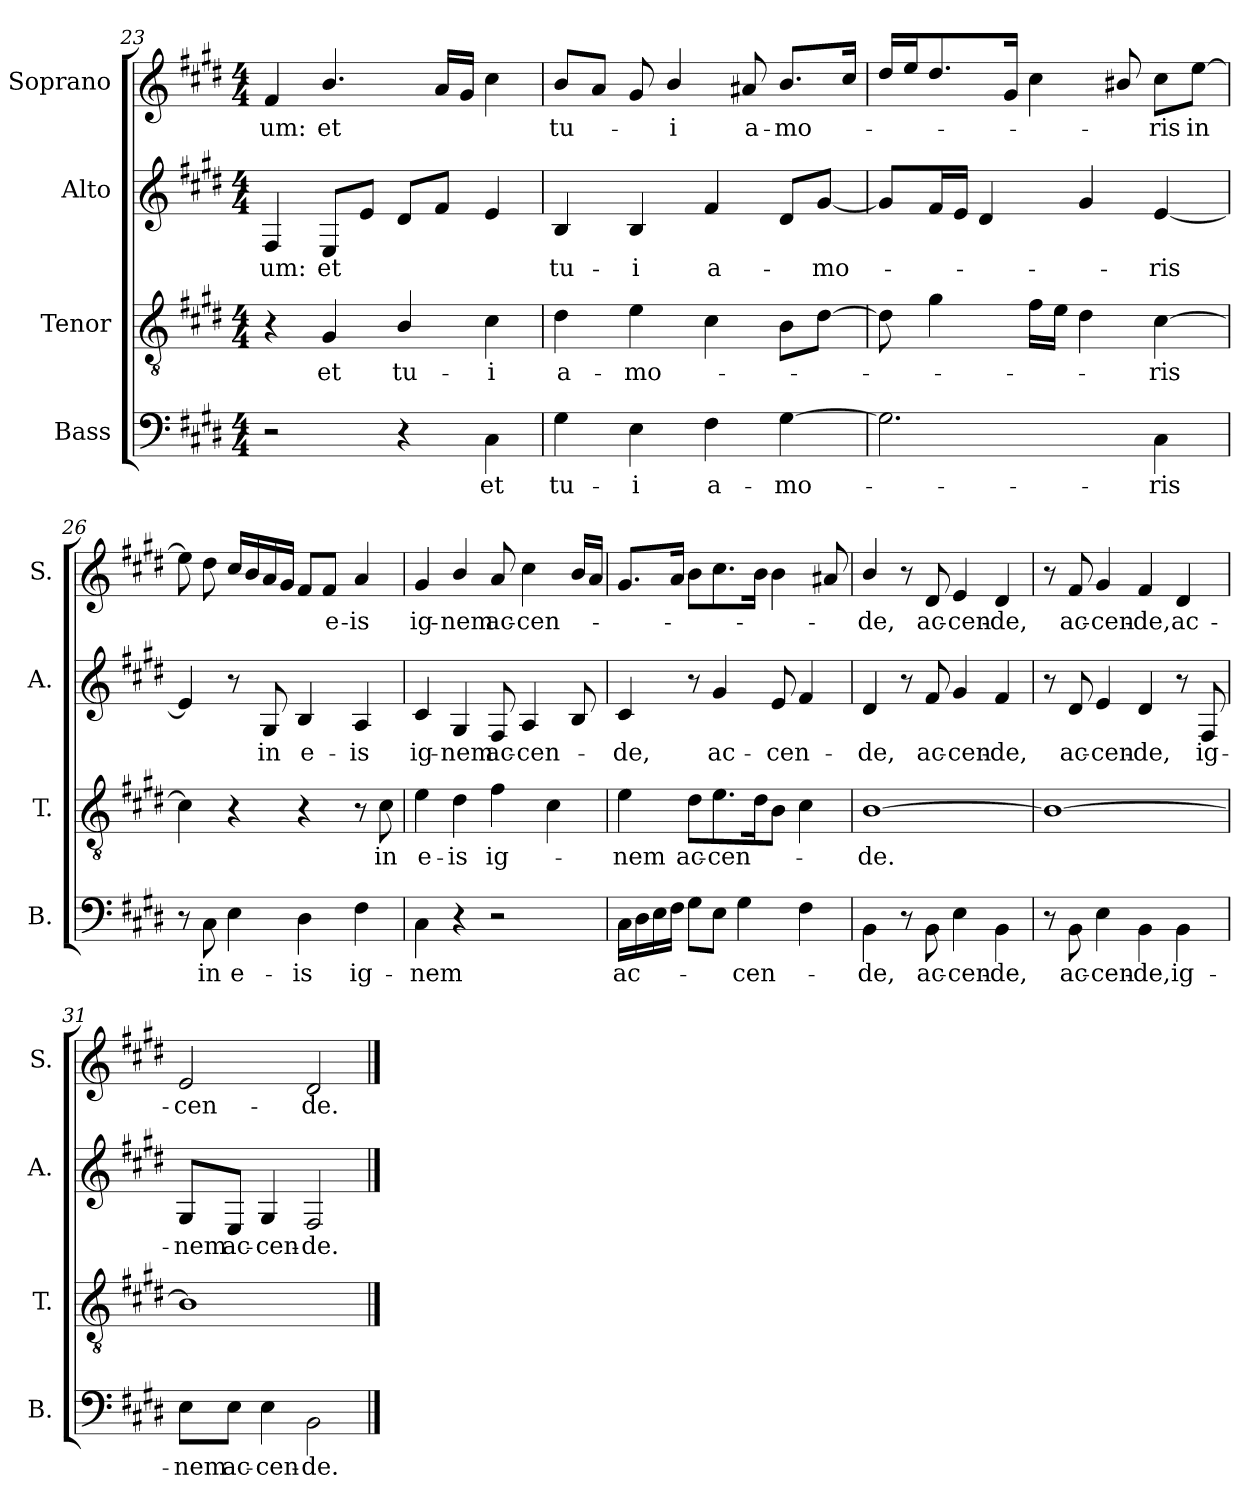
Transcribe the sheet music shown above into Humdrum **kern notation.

**kern	**text	**kern	**text	**kern	**text	**kern	**text
*part4	*part4	*part3	*part3	*part2	*part2	*part1	*part1
*staff4	*staff4	*staff3	*staff3	*staff2	*staff2	*staff1	*staff1
*I"Bass	*	*I"Tenor	*	*I"Alto	*	*I"Soprano	*
*I'B.	*	*I'T.	*	*I'A.	*	*I'S.	*
!!LO:LB:g=z
*clefF4	*	*clefGv2	*	*clefG2	*	*clefG2	*
*k[f#c#g#d#]	*	*k[f#c#g#d#]	*	*k[f#c#g#d#]	*	*k[f#c#g#d#]	*
*E:	*	*E:	*	*E:	*	*E:	*
*M4/4	*	*M4/4	*	*M4/4	*	*M4/4	*
=23	=23	=23	=23	=23	=23	=23	=23
2r	.	4r	.	4F#/	-um:	4f#/	-um:
.	.	4G#/	et	8E/L	et	4.b/	et
.	.	.	.	8e/J	.	.	.
4r	.	4B/	tu-	8d#/L	.	.	.
.	.	.	.	8f#/J	.	16a/LL	.
.	.	.	.	.	.	16g#/JJ	.
4C#\	et	4c#\	-i	4e/	.	4cc#\	.
=24	=24	=24	=24	=24	=24	=24	=24
4G#\	tu-	4d#\	a-	4B/	tu-	8b/L	tu-
.	.	.	.	.	.	8a/J	.
4E\	-i	4e\	-mo-	4B/	-i	8g#/	.
.	.	.	.	.	.	4b/	-i
4F#\	a-	4c#\	.	4f#/	a-	.	.
.	.	.	.	.	.	8a#X/	a-
[4G#\	-mo-	8B\L	.	8d#/L	.	8.b/L	-mo-
.	.	[8d#\J	.	[8g#/J	-mo-	.	.
.	.	.	.	.	.	16cc#/Jk	.
=25	=25	=25	=25	=25	=25	=25	=25
2.G#\]	.	8d#\]	.	8g#/L]	.	16dd#/LL	.
.	.	.	.	.	.	16ee/J	.
.	.	4g#\	.	16f#/L	.	8.dd#/	.
.	.	.	.	16e/JJ	.	.	.
.	.	.	.	4d#/	.	.	.
.	.	.	.	.	.	16g#/Jk	.
.	.	16f#\LL	.	.	.	4cc#\	.
.	.	16e\JJ	.	.	.	.	.
.	.	4d#\	.	4g#/	.	.	.
.	.	.	.	.	.	8b#X/	.
4C#\	-ris	[4c#\	-ris	[4e/	-ris	8cc#\L	-ris
.	.	.	.	.	.	[8ee\J	in
=26	=26	=26	=26	=26	=26	=26	=26
8r	.	4c#\]	.	4e/]	.	8ee\]	.
8C#\	in	.	.	.	.	8dd#\	.
4E\	e-	4r	.	8r	.	16cc#/LL	.
.	.	.	.	.	.	16b/	.
.	.	.	.	8G#/	in	16a/	.
.	.	.	.	.	.	16g#/JJ	.
4D#\	-is	4r	.	4B/	e-	8f#/L	.
.	.	.	.	.	.	8f#/J	e-
4F#\	ig-	8r	.	4A/	-is	4a/	-is
.	.	8c#\	in	.	.	.	.
=27	=27	=27	=27	=27	=27	=27	=27
4C#\	-nem	4e\	e-	4c#/	ig-	4g#/	ig-
4r	.	4d#\	-is	4G#/	-nem	4b/	-nem
2r	.	4f#\	ig-	8F#/	ac-	8a/	ac-
.	.	.	.	4A/	-cen-	4cc#\	-cen-
.	.	4c#\	.	.	.	.	.
.	.	.	.	8B/	.	16b/LL	.
.	.	.	.	.	.	16a/JJ	.
!!LO:LB:g=z
=28	=28	=28	=28	=28	=28	=28	=28
16C#\LL	ac-	4e\	-nem	4c#/	-de,	8.g#/L	.
16D#\	.	.	.	.	.	.	.
16E\	.	.	.	.	.	.	.
16F#\JJ	.	.	.	.	.	16a/Jk	.
8G#\L	.	8d#\L	ac-	8r	.	8b\L	.
8E\J	.	8.e\	-cen-	4g#/	ac-	8.cc#\	.
4G#\	-cen-	.	.	.	.	.	.
.	.	16d#\k	.	.	.	16b\Jk	.
.	.	8B\J	.	8e/	-cen-	4b\	.
4F#\	.	4c#\	.	4f#/	.	.	.
.	.	.	.	.	.	8a#X/	.
=29	=29	=29	=29	=29	=29	=29	=29
4BB\	-de,	[1B	-de.	4d#/	-de,	4b/	-de,
8r	.	.	.	8r	.	8r	.
8BB\	ac-	.	.	8f#/	ac-	8d#/	ac-
4E\	-cen-	.	.	4g#/	-cen-	4e/	-cen-
4BB\	-de,	.	.	4f#/	-de,	4d#/	-de,
=30	=30	=30	=30	=30	=30	=30	=30
8r	.	1B_	.	8r	.	8r	.
8BB\	ac-	.	.	8d#/	ac-	8f#/	ac-
4E\	-cen-	.	.	4e/	-cen-	4g#/	-cen-
4BB\	-de,	.	.	4d#/	-de,	4f#/	-de,
4BB\	ig-	.	.	8r	.	4d#/	ac-
.	.	.	.	8F#/	ig-	.	.
=31	=31	=31	=31	=31	=31	=31	=31
8E\L	-nem	1B]	.	8G#/L	-nem	2e/	-cen-
8E\J	ac-	.	.	8E/J	ac-	.	.
4E\	-cen-	.	.	4G#/	-cen-	.	.
2BB\	-de.	.	.	2F#/	-de.	2d#/	-de.
==	==	==	==	==	==	==	==
*-	*-	*-	*-	*-	*-	*-	*-
